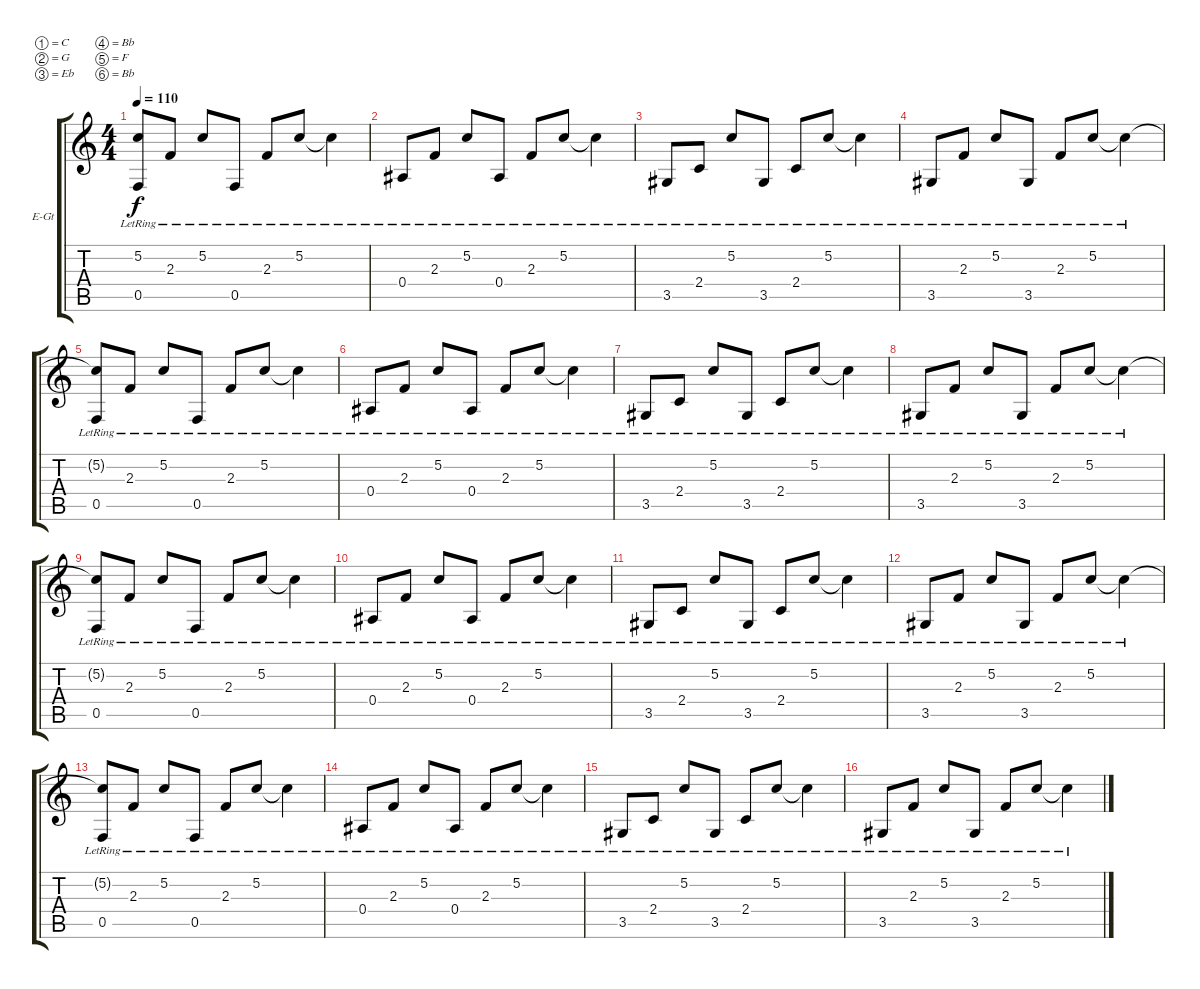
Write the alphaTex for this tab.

\defaultSystemsLayout 4
\bracketExtendMode groupsimilarinstruments
\firstSystemTrackNameOrientation horizontal
\otherSystemsTrackNameOrientation horizontal
\track ("Clean 2" "E-Gt") {instrument electricguitarclean}
\staff {score tabs}
\tuning (C4 G3 Eb3 Bb2 F2 Bb1)
\ts (4 4)
\tempo 110
\clef g2
\ks c
(5.2{lr t} 0.5{lr}).8{dy f} 2.3{lr}.8 5.2{lr}.8 0.5{lr}.8 2.3{lr}.8 5.2{lr}.8 5.2{lr t}.4 |
0.4{lr}.8 2.3{lr}.8 5.2{lr}.8 0.4{lr}.8 2.3{lr}.8 5.2{lr}.8 5.2{lr t}.4 |
3.5{lr}.8 2.4{lr}.8 5.2{lr}.8 3.5{lr}.8 2.4{lr}.8 5.2{lr}.8 5.2{lr t}.4 |
3.5{lr}.8 2.3{lr}.8 5.2{lr}.8 3.5{lr}.8 2.3{lr}.8 5.2{lr}.8 5.2{lr t}.4 |
(5.2{lr t} 0.5{lr}).8 2.3{lr}.8 5.2{lr}.8 0.5{lr}.8 2.3{lr}.8 5.2{lr}.8 5.2{lr t}.4 |
0.4{lr}.8 2.3{lr}.8 5.2{lr}.8 0.4{lr}.8 2.3{lr}.8 5.2{lr}.8 5.2{lr t}.4 |
3.5{lr}.8 2.4{lr}.8 5.2{lr}.8 3.5{lr}.8 2.4{lr}.8 5.2{lr}.8 5.2{lr t}.4 |
3.5{lr}.8 2.3{lr}.8 5.2{lr}.8 3.5{lr}.8 2.3{lr}.8 5.2{lr}.8 5.2{lr t}.4 |
(5.2{lr t} 0.5{lr}).8 2.3{lr}.8 5.2{lr}.8 0.5{lr}.8 2.3{lr}.8 5.2{lr}.8 5.2{lr t}.4 |
0.4{lr}.8 2.3{lr}.8 5.2{lr}.8 0.4{lr}.8 2.3{lr}.8 5.2{lr}.8 5.2{lr t}.4 |
3.5{lr}.8 2.4{lr}.8 5.2{lr}.8 3.5{lr}.8 2.4{lr}.8 5.2{lr}.8 5.2{lr t}.4 |
3.5{lr}.8 2.3{lr}.8 5.2{lr}.8 3.5{lr}.8 2.3{lr}.8 5.2{lr}.8 5.2{lr t}.4 |
(5.2{lr t} 0.5{lr}).8 2.3{lr}.8 5.2{lr}.8 0.5{lr}.8 2.3{lr}.8 5.2{lr}.8 5.2{lr t}.4 |
0.4{lr}.8 2.3{lr}.8 5.2{lr}.8 0.4{lr}.8 2.3{lr}.8 5.2{lr}.8 5.2{lr t}.4 |
3.5{lr}.8 2.4{lr}.8 5.2{lr}.8 3.5{lr}.8 2.4{lr}.8 5.2{lr}.8 5.2{lr t}.4 |
3.5{lr}.8 2.3{lr}.8 5.2{lr}.8 3.5{lr}.8 2.3{lr}.8 5.2{lr}.8 5.2{lr t}.4
